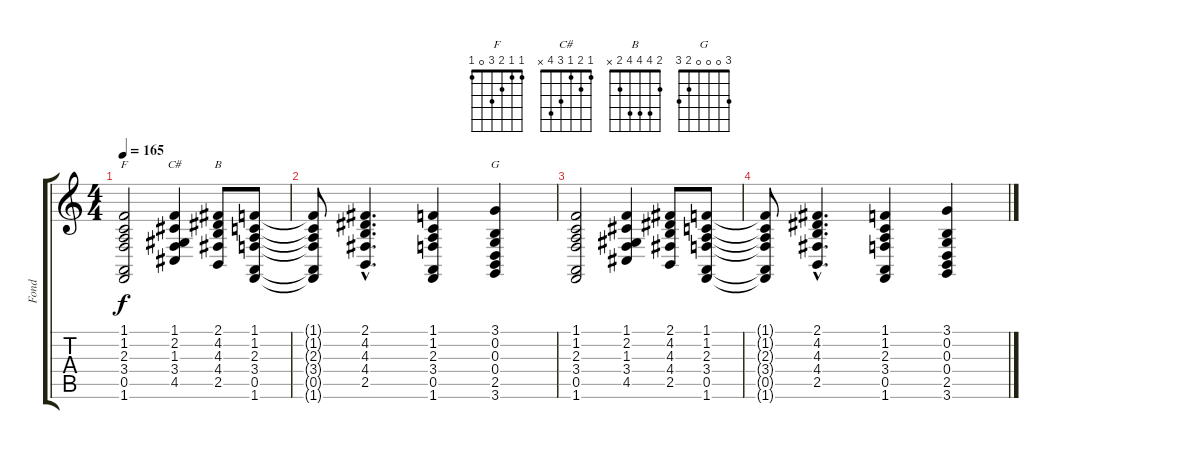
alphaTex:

\track ("Fond" "Fond") {instrument stringensemble1}
\staff {score tabs}
\tuning (E4 B3 G3 D3 A2 E2) {hide}
\chord ("F" 1 1 2 3 0 1)
\chord ("C#" 1 2 1 3 4 x)
\chord ("B" 2 4 4 4 2 x)
\chord ("G" 3 0 0 0 2 3)
\ts (4 4)
\tempo 165
\clef g2
\ks c
(1.1 1.2 2.3 3.4 0.5 1.6).2{ch "F" dy f volume 6} (1.1 2.2 1.3 3.4 4.5).4{ch "C#"} (2.1 4.2 4.3 4.4 2.5).8{ch "B"} (1.1 1.2 2.3 3.4 0.5 1.6).8 |
(1.1{t} 1.2{t} 2.3{t} 3.4{t} 0.5{t} 1.6{t}).8 (2.1{hac} 4.2{hac} 4.3{hac} 4.4{hac} 2.5{hac}).4{d} (1.1 1.2 2.3 3.4 0.5 1.6).4 (3.1 0.2 0.3 0.4 2.5 3.6).4{ch "G"} |
(1.1 1.2 2.3 3.4 0.5 1.6).2{volume 0} (1.1 2.2 1.3 3.4 4.5).4 (2.1 4.2 4.3 4.4 2.5).8 (1.1 1.2 2.3 3.4 0.5 1.6).8 |
(1.1{t} 1.2{t} 2.3{t} 3.4{t} 0.5{t} 1.6{t}).8 (2.1{hac} 4.2{hac} 4.3{hac} 4.4{hac} 2.5{hac}).4{d} (1.1 1.2 2.3 3.4 0.5 1.6).4 (3.1 0.2 0.3 0.4 2.5 3.6).4
